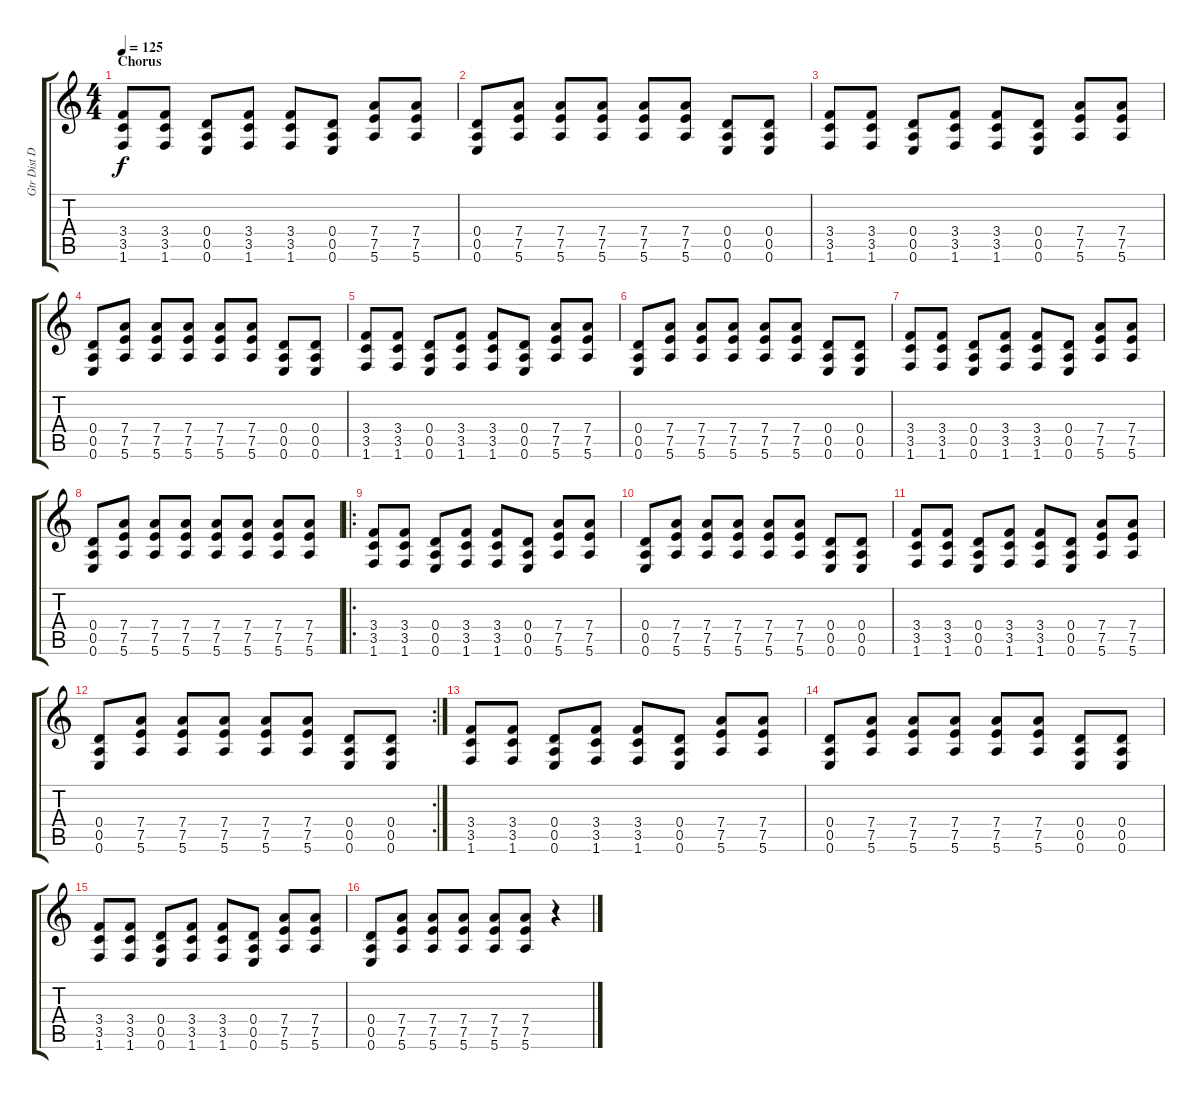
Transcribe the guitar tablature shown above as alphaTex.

\track ("Gtr Dist Dub" "Gtr Dist D") {instrument overdrivenguitar}
\staff {score tabs}
\tuning (E4 B3 G3 D3 A2 E2) {hide}
\ts (4 4)
\section ("" "Chorus")
\tempo 125
\clef g2
\ks c
(3.4 3.5 1.6).8{dy f} (3.4 3.5 1.6).8 (0.4 0.5 0.6).8 (3.4 3.5 1.6).8 (3.4 3.5 1.6).8 (0.4 0.5 0.6).8 (7.4 7.5 5.6).8 (7.4 7.5 5.6).8 |
(0.4 0.5 0.6).8 (7.4 7.5 5.6).8 (7.4 7.5 5.6).8 (7.4 7.5 5.6).8 (7.4 7.5 5.6).8 (7.4 7.5 5.6).8 (0.4 0.5 0.6).8 (0.4 0.5 0.6).8 |
(3.4 3.5 1.6).8 (3.4 3.5 1.6).8 (0.4 0.5 0.6).8 (3.4 3.5 1.6).8 (3.4 3.5 1.6).8 (0.4 0.5 0.6).8 (7.4 7.5 5.6).8 (7.4 7.5 5.6).8 |
(0.4 0.5 0.6).8 (7.4 7.5 5.6).8 (7.4 7.5 5.6).8 (7.4 7.5 5.6).8 (7.4 7.5 5.6).8 (7.4 7.5 5.6).8 (0.4 0.5 0.6).8 (0.4 0.5 0.6).8 |
(3.4 3.5 1.6).8 (3.4 3.5 1.6).8 (0.4 0.5 0.6).8 (3.4 3.5 1.6).8 (3.4 3.5 1.6).8 (0.4 0.5 0.6).8 (7.4 7.5 5.6).8 (7.4 7.5 5.6).8 |
(0.4 0.5 0.6).8 (7.4 7.5 5.6).8 (7.4 7.5 5.6).8 (7.4 7.5 5.6).8 (7.4 7.5 5.6).8 (7.4 7.5 5.6).8 (0.4 0.5 0.6).8 (0.4 0.5 0.6).8 |
(3.4 3.5 1.6).8 (3.4 3.5 1.6).8 (0.4 0.5 0.6).8 (3.4 3.5 1.6).8 (3.4 3.5 1.6).8 (0.4 0.5 0.6).8 (7.4 7.5 5.6).8 (7.4 7.5 5.6).8 |
(0.4 0.5 0.6).8 (7.4 7.5 5.6).8 (7.4 7.5 5.6).8 (7.4 7.5 5.6).8 (7.4 7.5 5.6).8 (7.4 7.5 5.6).8 (7.4 7.5 5.6).8 (7.4 7.5 5.6).8 |
\ro
(3.4 3.5 1.6).8 (3.4 3.5 1.6).8 (0.4 0.5 0.6).8 (3.4 3.5 1.6).8 (3.4 3.5 1.6).8 (0.4 0.5 0.6).8 (7.4 7.5 5.6).8 (7.4 7.5 5.6).8 |
(0.4 0.5 0.6).8 (7.4 7.5 5.6).8 (7.4 7.5 5.6).8 (7.4 7.5 5.6).8 (7.4 7.5 5.6).8 (7.4 7.5 5.6).8 (0.4 0.5 0.6).8 (0.4 0.5 0.6).8 |
(3.4 3.5 1.6).8 (3.4 3.5 1.6).8 (0.4 0.5 0.6).8 (3.4 3.5 1.6).8 (3.4 3.5 1.6).8 (0.4 0.5 0.6).8 (7.4 7.5 5.6).8 (7.4 7.5 5.6).8 |
\rc 2
(0.4 0.5 0.6).8 (7.4 7.5 5.6).8 (7.4 7.5 5.6).8 (7.4 7.5 5.6).8 (7.4 7.5 5.6).8 (7.4 7.5 5.6).8 (0.4 0.5 0.6).8 (0.4 0.5 0.6).8 |
(3.4 3.5 1.6).8 (3.4 3.5 1.6).8 (0.4 0.5 0.6).8 (3.4 3.5 1.6).8 (3.4 3.5 1.6).8 (0.4 0.5 0.6).8 (7.4 7.5 5.6).8 (7.4 7.5 5.6).8 |
(0.4 0.5 0.6).8 (7.4 7.5 5.6).8 (7.4 7.5 5.6).8 (7.4 7.5 5.6).8 (7.4 7.5 5.6).8 (7.4 7.5 5.6).8 (0.4 0.5 0.6).8 (0.4 0.5 0.6).8 |
(3.4 3.5 1.6).8 (3.4 3.5 1.6).8 (0.4 0.5 0.6).8 (3.4 3.5 1.6).8 (3.4 3.5 1.6).8 (0.4 0.5 0.6).8 (7.4 7.5 5.6).8 (7.4 7.5 5.6).8 |
(0.4 0.5 0.6).8 (7.4 7.5 5.6).8 (7.4 7.5 5.6).8 (7.4 7.5 5.6).8 (7.4 7.5 5.6).8 (7.4 7.5 5.6).8 r.4
